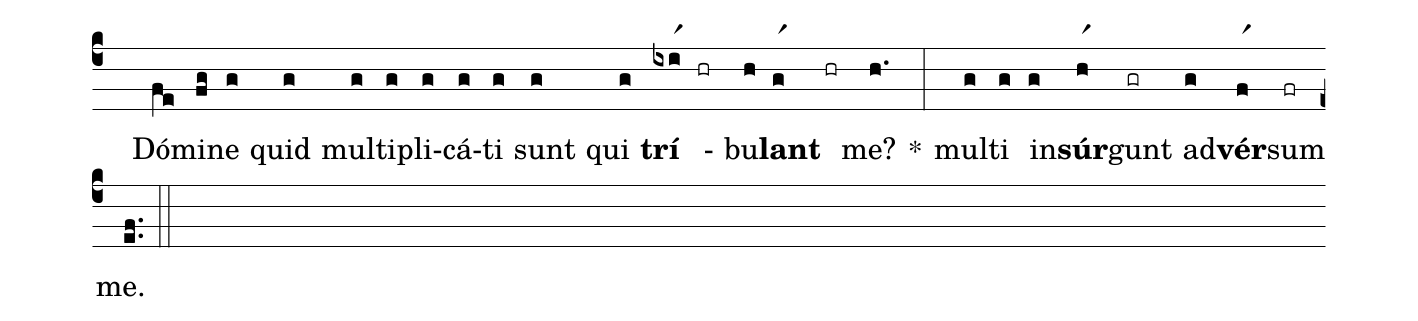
%%
(c4)
( )Dó(fe)mi(fg)ne(g) quid(g) mul(g)ti(g)pli(g)cá(g)ti(g) sunt(g) qui(g) <b>trí</b>(ixir1) -(hr) bu(h)<b>lant</b>(gr1)  (hr) me?(h.) *(:)
mul(g)ti(g) in(g)<b>súr</b>(hr1)gunt(gr) ad(g)<b>vér</b>(fr1)sum(fr) me.(e.f.) (::)
